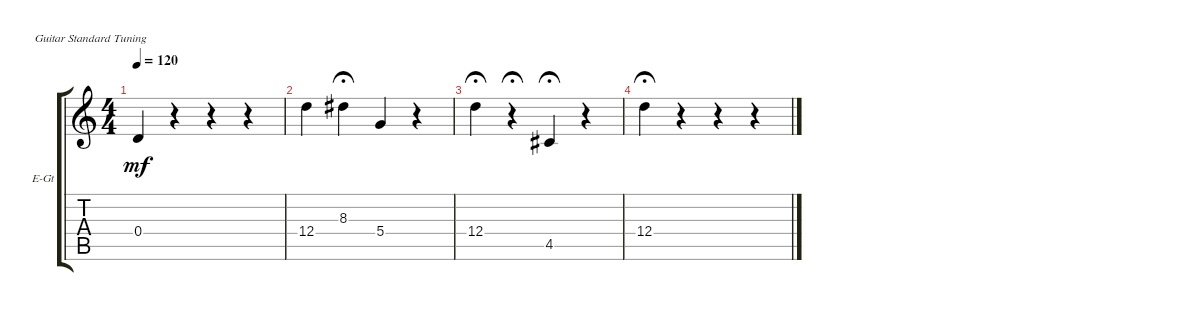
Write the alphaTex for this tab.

\defaultSystemsLayout 4
\bracketExtendMode groupsimilarinstruments
\firstSystemTrackNameOrientation horizontal
\otherSystemsTrackNameOrientation horizontal
\track ("Electric Guitar" "E-Gt") {instrument electricguitarclean}
\staff {score tabs}
\tuning (E4 B3 G3 D3 A2 E2)
\ts (4 4)
\tempo 120
\clef g2
\ks c
0.4.4{dy mf instrument electricguitarclean beam Up} r.4{beam Up} r.4{beam Up} r.4{beam Up} |
12.4.4{beam Down} 8.3{acc #}.4{fermata (medium 0.5) beam Down} 5.4.4{beam Up} r.4{beam Up} |
12.4.4{fermata (medium 0.5) beam Down} r.4{fermata (medium 0.5) beam Down} 4.5{acc #}.4{fermata (medium 0.5) beam Up} r.4{beam Up} |
12.4.4{fermata (medium 0.5) beam Down} r.4{beam Down} r.4{beam Down} r.4{beam Down}
